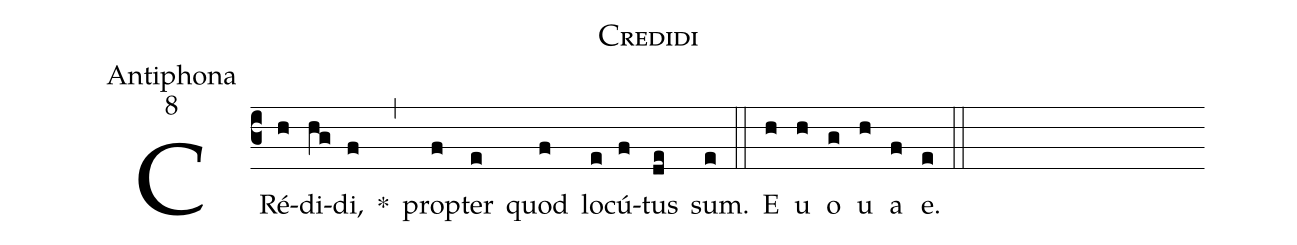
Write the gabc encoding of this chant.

name:Credidi;
office-part:Antiphona;
mode:8;
%%
(c3)CRé(h)di(hg)di,(f) *(,) prop(f)ter(e) quod(f) lo(e)cú(f)tus(de) sum.(e) (::) E(h) u(h) o(g) u(h) a(f) e.(e) (::)
